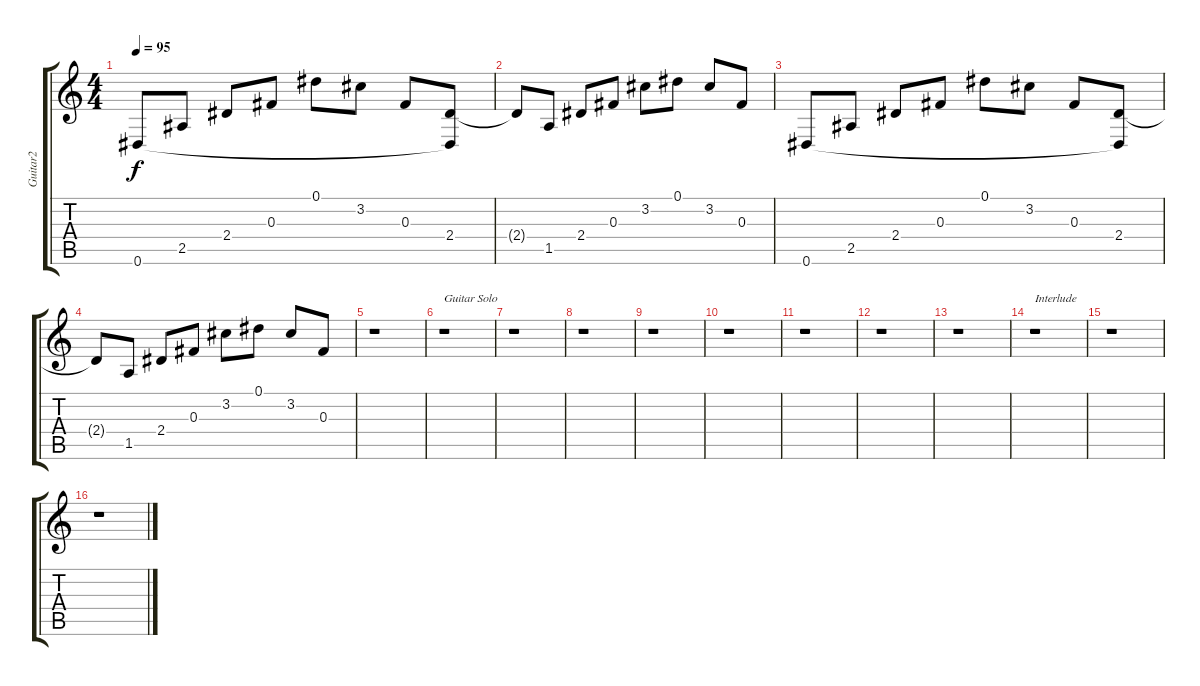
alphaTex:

\track ("Guitar2" "Guitar2") {instrument electricguitarclean}
\staff {score tabs}
\tuning (Eb4 Bb3 Gb3 Db3 Ab2 Eb2) {hide}
\ts (4 4)
\tempo 95
\clef g2
\ks c
0.6.8{dy f} 2.5.8 2.4.8 0.3.8 0.1.8 3.2.8 0.3.8 (2.4 0.6{t}).8 |
2.4{t}.8 1.5.8 2.4.8 0.3.8 3.2.8 0.1.8 3.2.8 0.3.8 |
0.6.8 2.5.8 2.4.8 0.3.8 0.1.8 3.2.8 0.3.8 (2.4 0.6{t}).8 |
2.4{t}.8 1.5.8 2.4.8 0.3.8 3.2.8 0.1.8 3.2.8 0.3.8 |
r.1 |
r.1{txt "Guitar Solo"} |
r.1 |
r.1 |
r.1 |
r.1 |
r.1 |
r.1 |
r.1 |
r.1{txt "Interlude"} |
r.1 |
r.1
